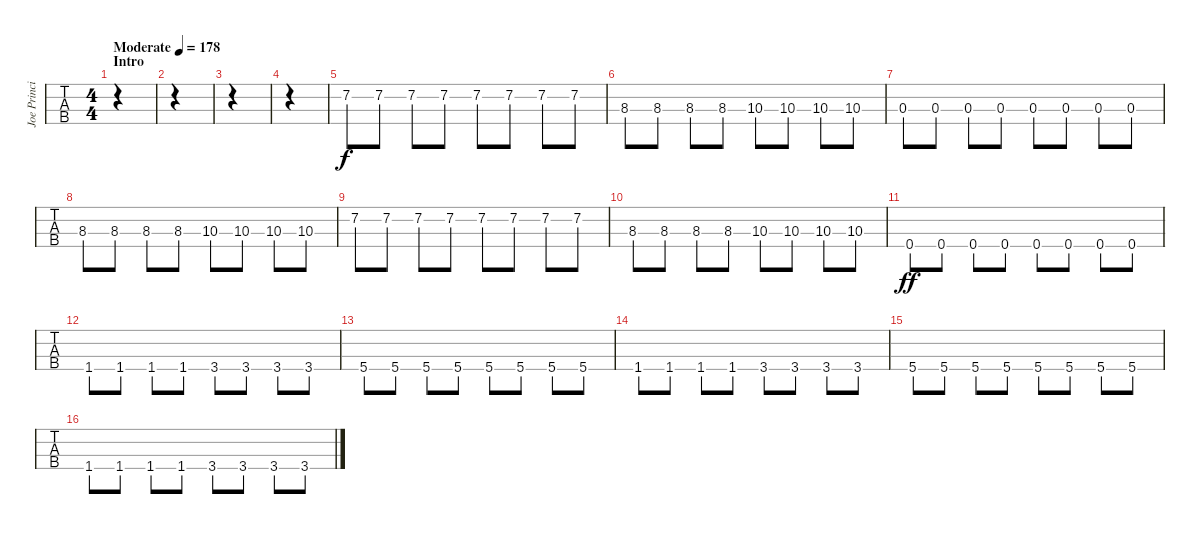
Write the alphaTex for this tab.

\track ("Joe Principe - Bass" "Joe Princi") {instrument electricbassfinger}
\staff {tabs}
\tuning (Gb2 Db2 Ab1 Eb1) {hide}
\ts (4 4)
\section ("" "Intro")
\tempo (178 "Moderate")
\clef f4
\ks c
|
|
|
|
7.2.8 7.2.8 7.2.8 7.2.8 7.2.8 7.2.8 7.2.8 7.2.8 |
8.3.8 8.3.8 8.3.8 8.3.8 10.3.8 10.3.8 10.3.8 10.3.8 |
0.3.8 0.3.8 0.3.8 0.3.8 0.3.8 0.3.8 0.3.8 0.3.8 |
8.3.8 8.3.8 8.3.8 8.3.8 10.3.8 10.3.8 10.3.8 10.3.8 |
7.2.8 7.2.8 7.2.8 7.2.8 7.2.8 7.2.8 7.2.8 7.2.8 |
8.3.8 8.3.8 8.3.8 8.3.8 10.3.8 10.3.8 10.3.8 10.3.8 |
0.4.8{dy ff} 0.4.8 0.4.8 0.4.8 0.4.8 0.4.8 0.4.8 0.4.8 |
1.4.8 1.4.8 1.4.8 1.4.8 3.4.8 3.4.8 3.4.8 3.4.8 |
5.4.8 5.4.8 5.4.8 5.4.8 5.4.8 5.4.8 5.4.8 5.4.8 |
1.4.8 1.4.8 1.4.8 1.4.8 3.4.8 3.4.8 3.4.8 3.4.8 |
5.4.8 5.4.8 5.4.8 5.4.8 5.4.8 5.4.8 5.4.8 5.4.8 |
1.4.8 1.4.8 1.4.8 1.4.8 3.4.8 3.4.8 3.4.8 3.4.8
